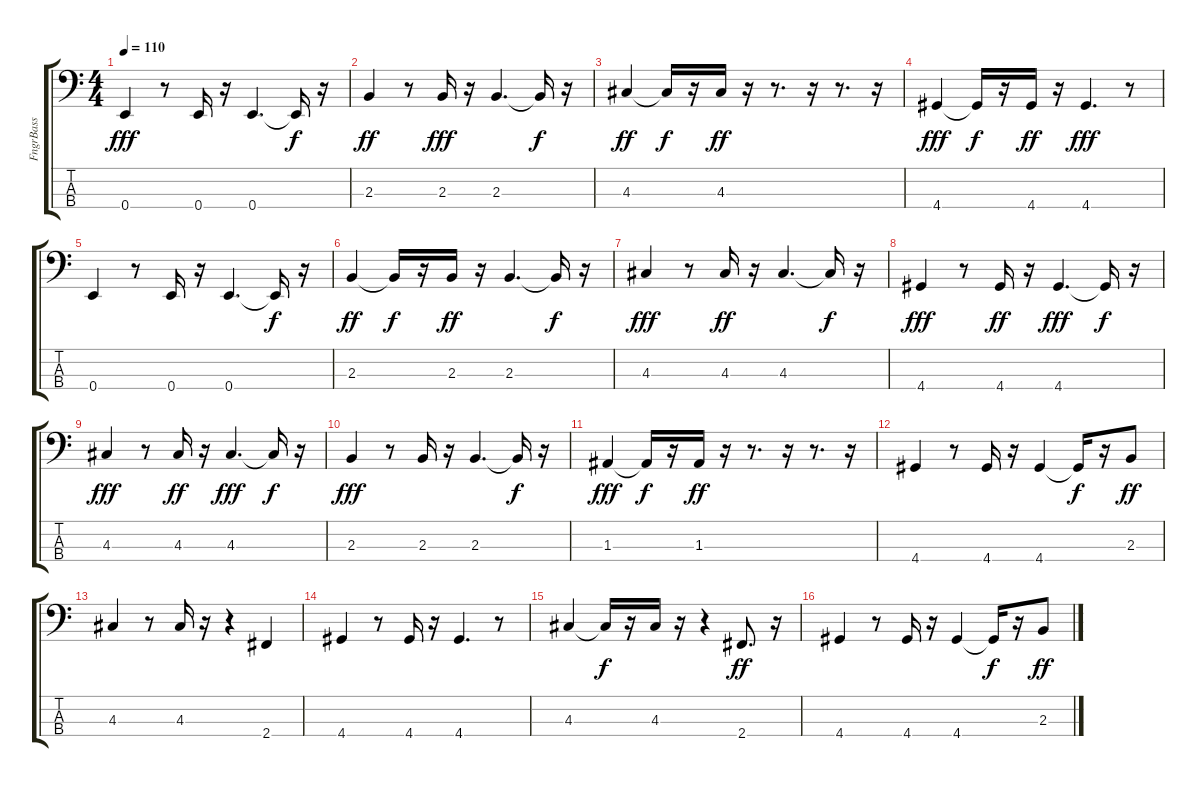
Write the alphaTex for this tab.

\track ("FngrBass" "FngrBass") {instrument electricbassfinger}
\staff {score tabs}
\tuning (G2 D2 A1 E1) {hide}
\ts (4 4)
\tempo 110
\clef f4
\ks c
0.4.4{dy fff} r.8 0.4.16 r.16 0.4.4{d} 0.4{t}.16{dy f} r.16 |
2.3.4{dy ff} r.8 2.3.16{dy fff} r.16 2.3.4{d} 2.3{t}.16{dy f} r.16 |
4.3.4{dy ff} 4.3{t}.16{dy f} r.16 4.3.16{dy ff} r.16 r.8{d} r.16 r.8{d} r.16 |
4.4.4{dy fff} 4.4{t}.16{dy f} r.16 4.4.16{dy ff} r.16 4.4.4{d dy fff} r.8 |
0.4.4 r.8 0.4.16 r.16 0.4.4{d} 0.4{t}.16{dy f} r.16 |
2.3.4{dy ff} 2.3{t}.16{dy f} r.16 2.3.16{dy ff} r.16 2.3.4{d} 2.3{t}.16{dy f} r.16 |
4.3.4{dy fff} r.8 4.3.16{dy ff} r.16 4.3.4{d} 4.3{t}.16{dy f} r.16 |
4.4.4{dy fff} r.8 4.4.16{dy ff} r.16 4.4.4{d dy fff} 4.4{t}.16{dy f} r.16 |
4.3.4{dy fff} r.8 4.3.16{dy ff} r.16 4.3.4{d dy fff} 4.3{t}.16{dy f} r.16 |
2.3.4{dy fff} r.8 2.3.16 r.16 2.3.4{d} 2.3{t}.16{dy f} r.16 |
1.3.4{dy fff} 1.3{t}.16{dy f} r.16 1.3.16{dy ff} r.16 r.8{d} r.16 r.8{d} r.16 |
4.4.4 r.8 4.4.16 r.16 4.4.4 4.4{t}.16{dy f} r.16 2.3.8{dy ff} |
4.3.4 r.8 4.3.16 r.16 r.4 2.4.4 |
4.4.4 r.8 4.4.16 r.16 4.4.4{d} r.8 |
4.3.4 4.3{t}.16{dy f} r.16 4.3.16 r.16 r.4 2.4.8{d dy ff} r.16 |
4.4.4 r.8 4.4.16 r.16 4.4.4 4.4{t}.16{dy f} r.16 2.3.8{dy ff}
